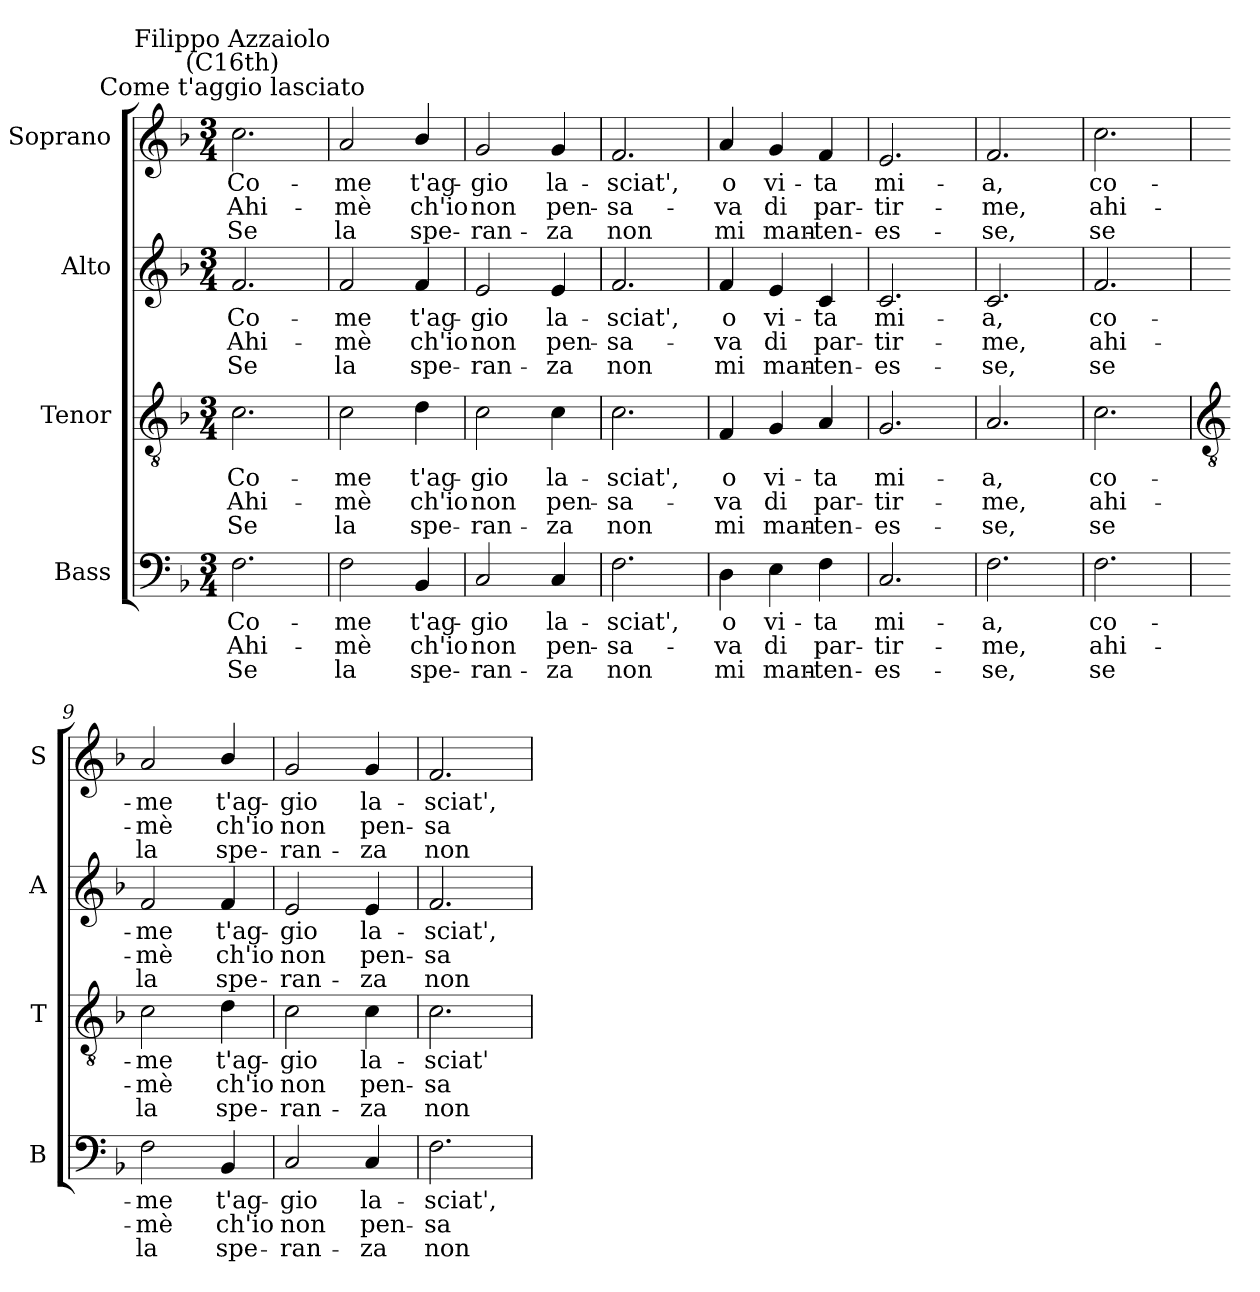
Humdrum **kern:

**kern	**text	**text	**text	**kern	**text	**text	**text	**kern	**text	**text	**text	**kern	**text	**text	**text
*part4	*part4	*part4	*part4	*part3	*part3	*part3	*part3	*part2	*part2	*part2	*part2	*part1	*part1	*part1	*part1
*staff4	*staff4	*staff4	*staff4	*staff3	*staff3	*staff3	*staff3	*staff2	*staff2	*staff2	*staff2	*staff1	*staff1	*staff1	*staff1
*I"Bass	*	*	*	*I"Tenor	*	*	*	*I"Alto	*	*	*	*I"Soprano	*	*	*
*I'B	*	*	*	*I'T	*	*	*	*I'A	*	*	*	*I'S	*	*	*
*clefF4	*	*	*	*clefGv2	*	*	*	*clefG2	*	*	*	*clefG2	*	*	*
*k[b-]	*	*	*	*k[b-]	*	*	*	*k[b-]	*	*	*	*k[b-]	*	*	*
*F:	*	*	*	*F:	*	*	*	*F:	*	*	*	*F:	*	*	*
*M3/4	*	*	*	*M3/4	*	*	*	*M3/4	*	*	*	*M3/4	*	*	*
=1	=1	=1	=1	=1	=1	=1	=1	=1	=1	=1	=1	=1	=1	=1	=1
!	!	!	!	!	!	!	!	!	!	!	!	!LO:TX:a:cj:t=Come t'aggio lasciato	!	!	!
!	!	!	!	!	!	!	!	!	!	!	!	!LO:TX:a:cj:t=Filippo Azzaiolo\n(C16th)	!	!	!
!	!LO:LY:b	!LO:LY:b	!LO:LY:b	!	!LO:LY:b	!LO:LY:b	!LO:LY:b	!	!LO:LY:b	!LO:LY:b	!LO:LY:b	!	!LO:LY:b	!LO:LY:b	!LO:LY:b
2.F	Co-	-Ahi-	-Se	2.c	Co-	-Ahi-	-Se	2.f	Co-	-Ahi-	-Se	2.cc	Co-	-Ahi-	-Se
=2	=2	=2	=2	=2	=2	=2	=2	=2	=2	=2	=2	=2	=2	=2	=2
!	!LO:LY:b	!LO:LY:b	!LO:LY:b	!	!LO:LY:b	!LO:LY:b	!LO:LY:b	!	!LO:LY:b	!LO:LY:b	!LO:LY:b	!	!LO:LY:b	!LO:LY:b	!LO:LY:b
2F	me	mè	la	2c	me	mè	la	2f	me	mè	la	2a	me	mè	la
!	!LO:LY:b	!LO:LY:b	!LO:LY:b	!	!LO:LY:b	!LO:LY:b	!LO:LY:b	!	!LO:LY:b	!LO:LY:b	!LO:LY:b	!	!LO:LY:b	!LO:LY:b	!LO:LY:b
4BB-	t'ag-	-ch'io	spe-	4d	t'ag-	-ch'io	spe-	4f	t'ag-	-ch'io	spe-	4b-/	t'ag-	-ch'io	spe-
=3	=3	=3	=3	=3	=3	=3	=3	=3	=3	=3	=3	=3	=3	=3	=3
!	!LO:LY:b	!LO:LY:b	!LO:LY:b	!	!LO:LY:b	!LO:LY:b	!LO:LY:b	!	!LO:LY:b	!LO:LY:b	!LO:LY:b	!	!LO:LY:b	!LO:LY:b	!LO:LY:b
2C	-gio	non	ran-	2c	-gio	non	ran-	2e	-gio	non	ran-	2g	-gio	non	ran-
!	!LO:LY:b	!LO:LY:b	!LO:LY:b	!	!LO:LY:b	!LO:LY:b	!LO:LY:b	!	!LO:LY:b	!LO:LY:b	!LO:LY:b	!	!LO:LY:b	!LO:LY:b	!LO:LY:b
4C	-la-	-pen-	-za	4c	-la-	-pen-	-za	4e	-la-	-pen-	-za	4g	-la-	-pen-	-za
=4	=4	=4	=4	=4	=4	=4	=4	=4	=4	=4	=4	=4	=4	=4	=4
!	!LO:LY:b	!LO:LY:b	!LO:LY:b	!	!LO:LY:b	!LO:LY:b	!LO:LY:b	!	!LO:LY:b	!LO:LY:b	!LO:LY:b	!	!LO:LY:b	!LO:LY:b	!LO:LY:b
2.F	sciat',	sa-	-non	2.c	sciat',	sa-	-non	2.f	sciat',	sa-	-non	2.f	sciat',	sa-	-non
=5	=5	=5	=5	=5	=5	=5	=5	=5	=5	=5	=5	=5	=5	=5	=5
!	!LO:LY:b	!LO:LY:b	!LO:LY:b	!	!LO:LY:b	!LO:LY:b	!LO:LY:b	!	!LO:LY:b	!LO:LY:b	!LO:LY:b	!	!LO:LY:b	!LO:LY:b	!LO:LY:b
4D	o	va	mi	4F	o	va	mi	4f	o	va	mi	4a	o	va	mi
!	!LO:LY:b	!LO:LY:b	!LO:LY:b	!	!LO:LY:b	!LO:LY:b	!LO:LY:b	!	!LO:LY:b	!LO:LY:b	!LO:LY:b	!	!LO:LY:b	!LO:LY:b	!LO:LY:b
4E	vi-	-di	man-	4G	vi-	-di	man-	4e	vi-	-di	man-	4g	vi-	-di	man-
!	!LO:LY:b	!LO:LY:b	!LO:LY:b	!	!LO:LY:b	!LO:LY:b	!LO:LY:b	!	!LO:LY:b	!LO:LY:b	!LO:LY:b	!	!LO:LY:b	!LO:LY:b	!LO:LY:b
4F	-ta	par-	-ten-	4A	-ta	par-	-ten-	4c	-ta	par-	-ten-	4f	-ta	par-	-ten-
=6	=6	=6	=6	=6	=6	=6	=6	=6	=6	=6	=6	=6	=6	=6	=6
!	!LO:LY:b	!LO:LY:b	!LO:LY:b	!	!LO:LY:b	!LO:LY:b	!LO:LY:b	!	!LO:LY:b	!LO:LY:b	!LO:LY:b	!	!LO:LY:b	!LO:LY:b	!LO:LY:b
2.C	-mi-	-tir-	-es-	2.G	-mi-	-tir-	-es-	2.c	-mi-	-tir-	-es-	2.e	-mi-	-tir-	-es-
=7	=7	=7	=7	=7	=7	=7	=7	=7	=7	=7	=7	=7	=7	=7	=7
!	!LO:LY:b	!LO:LY:b	!LO:LY:b	!	!LO:LY:b	!LO:LY:b	!LO:LY:b	!	!LO:LY:b	!LO:LY:b	!LO:LY:b	!	!LO:LY:b	!LO:LY:b	!LO:LY:b
2.F	-a,	me,	se,	2.A	-a,	me,	se,	2.c	-a,	me,	se,	2.f	-a,	me,	se,
=8	=8	=8	=8	=8	=8	=8	=8	=8	=8	=8	=8	=8	=8	=8	=8
!	!LO:LY:b	!LO:LY:b	!LO:LY:b	!	!LO:LY:b	!LO:LY:b	!LO:LY:b	!	!LO:LY:b	!LO:LY:b	!LO:LY:b	!	!LO:LY:b	!LO:LY:b	!LO:LY:b
2.F	co-	-ahi-	-se	2.c	co-	-ahi-	-se	2.f	co-	-ahi-	-se	2.cc	co-	-ahi-	-se
!!LO:LB:g=z
=9	=9	=9	=9	=9	=9	=9	=9	=9	=9	=9	=9	=9	=9	=9	=9
*	*	*	*	*clefGv2	*	*	*	*	*	*	*	*	*	*	*
!	!LO:LY:b	!LO:LY:b	!LO:LY:b	!	!LO:LY:b	!LO:LY:b	!LO:LY:b	!	!LO:LY:b	!LO:LY:b	!LO:LY:b	!	!LO:LY:b	!LO:LY:b	!LO:LY:b
2F	me	mè	la	2c	me	mè	la	2f	me	mè	la	2a	me	mè	la
!	!LO:LY:b	!LO:LY:b	!LO:LY:b	!	!LO:LY:b	!LO:LY:b	!LO:LY:b	!	!LO:LY:b	!LO:LY:b	!LO:LY:b	!	!LO:LY:b	!LO:LY:b	!LO:LY:b
4BB-	t'ag-	-ch'io	spe-	4d	t'ag-	-ch'io	spe-	4f	t'ag-	-ch'io	spe-	4b-/	t'ag-	-ch'io	spe-
=10	=10	=10	=10	=10	=10	=10	=10	=10	=10	=10	=10	=10	=10	=10	=10
!	!LO:LY:b	!LO:LY:b	!LO:LY:b	!	!LO:LY:b	!LO:LY:b	!LO:LY:b	!	!LO:LY:b	!LO:LY:b	!LO:LY:b	!	!LO:LY:b	!LO:LY:b	!LO:LY:b
2C	-gio	non	ran-	2c	-gio	non	ran-	2e	-gio	non	ran-	2g	-gio	non	ran-
!	!LO:LY:b	!LO:LY:b	!LO:LY:b	!	!LO:LY:b	!LO:LY:b	!LO:LY:b	!	!LO:LY:b	!LO:LY:b	!LO:LY:b	!	!LO:LY:b	!LO:LY:b	!LO:LY:b
4C	-la-	-pen-	-za	4c	-la-	-pen-	-za	4e	-la-	-pen-	-za	4g	-la-	-pen-	-za
=11	=11	=11	=11	=11	=11	=11	=11	=11	=11	=11	=11	=11	=11	=11	=11
!	!LO:LY:b	!LO:LY:b	!LO:LY:b	!	!LO:LY:b	!LO:LY:b	!LO:LY:b	!	!LO:LY:b	!LO:LY:b	!LO:LY:b	!	!LO:LY:b	!LO:LY:b	!LO:LY:b
2.F	sciat',	sa-	-non	2.c	sciat'	sa-	-non	2.f	sciat',	sa-	-non	2.f	sciat',	sa-	-non
=	=	=	=	=	=	=	=	=	=	=	=	=	=	=	=
*-	*-	*-	*-	*-	*-	*-	*-	*-	*-	*-	*-	*-	*-	*-	*-
